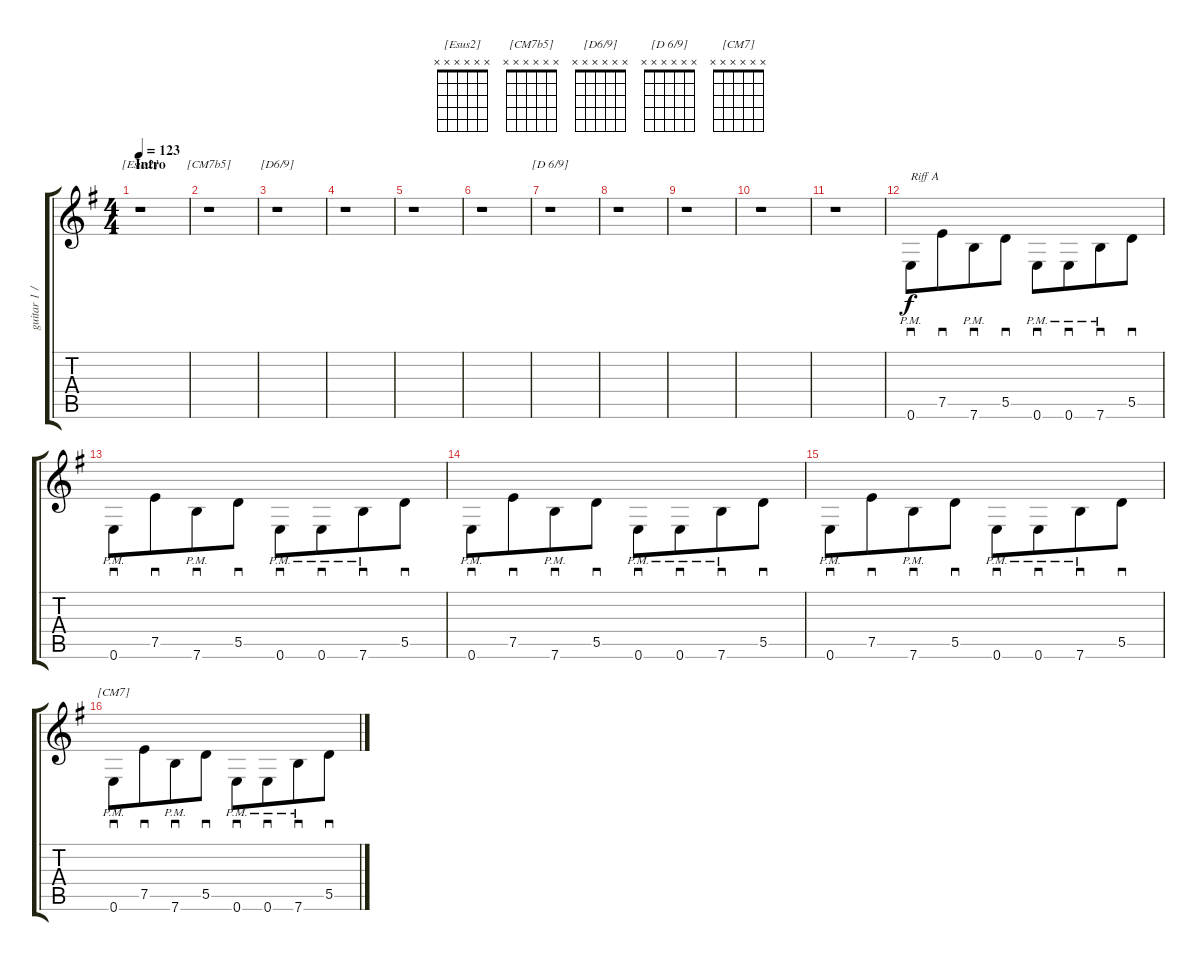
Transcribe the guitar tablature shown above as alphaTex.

\track ("guitar 1 / talkbox" "guitar 1 /") {instrument distortionguitar}
\staff {score tabs}
\tuning (E4 B3 G3 D3 A2 E2) {hide}
\chord ("[Esus2]" x x x x x x)
\chord ("[CM7b5]" x x x x x x)
\chord ("[D6/9]" x x x x x x)
\chord ("[D 6/9]" x x x x x x)
\chord ("[CM7]" x x x x x x)
\ts (4 4)
\section ("" "Intro")
\tempo 123
\clef g2
\ks g
r.1{ch "[Esus2]" dy f instrument distortionguitar} |
r.1{ch "[CM7b5]"} |
r.1{ch "[D6/9]"} |
r.1 |
r.1 |
r.1 |
r.1{ch "[D 6/9]"} |
r.1 |
r.1 |
r.1 |
r.1 |
0.6{pm}.8{sd txt "Riff A" beam Down} 7.5.8{sd beam Down beam merge} 7.6{pm}.8{sd beam Down} 5.5.8{sd beam Down} 0.6{pm}.8{sd beam Down} 0.6{pm}.8{sd beam Down beam merge} 7.6{pm}.8{sd beam Down} 5.5.8{sd beam Down} |
0.6{pm}.8{sd beam Down} 7.5.8{sd beam Down beam merge} 7.6{pm}.8{sd beam Down} 5.5.8{sd beam Down} 0.6{pm}.8{sd beam Down} 0.6{pm}.8{sd beam Down beam merge} 7.6{pm}.8{sd beam Down} 5.5.8{sd beam Down} |
0.6{pm}.8{sd beam Down} 7.5.8{sd beam Down beam merge} 7.6{pm}.8{sd beam Down} 5.5.8{sd beam Down} 0.6{pm}.8{sd beam Down} 0.6{pm}.8{sd beam Down beam merge} 7.6{pm}.8{sd beam Down} 5.5.8{sd beam Down} |
0.6{pm}.8{sd beam Down} 7.5.8{sd beam Down beam merge} 7.6{pm}.8{sd beam Down} 5.5.8{sd beam Down} 0.6{pm}.8{sd beam Down} 0.6{pm}.8{sd beam Down beam merge} 7.6{pm}.8{sd beam Down} 5.5.8{sd beam Down} |
0.6{pm}.8{sd ch "[CM7]" beam Down} 7.5.8{sd beam Down beam merge} 7.6{pm}.8{sd beam Down} 5.5.8{sd beam Down} 0.6{pm}.8{sd beam Down} 0.6{pm}.8{sd beam Down beam merge} 7.6{pm}.8{sd beam Down} 5.5.8{sd beam Down}
